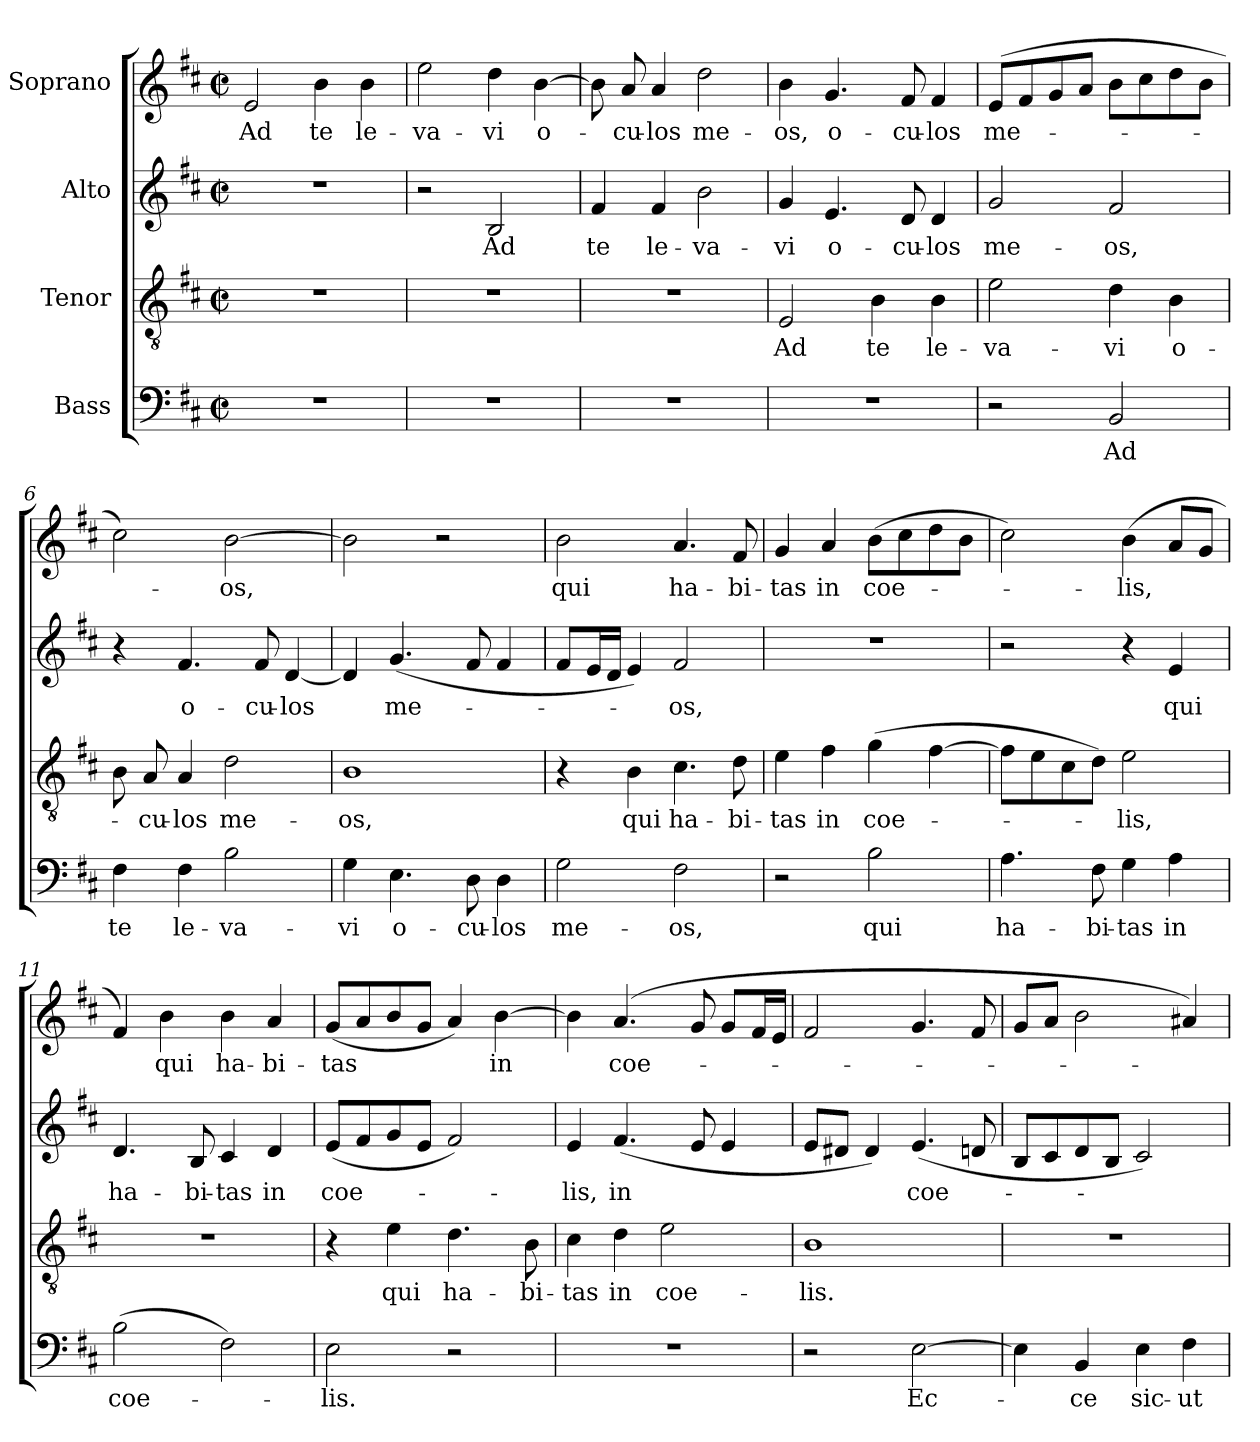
**kern	**text	**kern	**text	**kern	**text	**kern	**text
*part4	*part4	*part3	*part3	*part2	*part2	*part1	*part1
*staff4	*staff4	*staff3	*staff3	*staff2	*staff2	*staff1	*staff1
*I"Bass	*	*I"Tenor	*	*I"Alto	*	*I"Soprano	*
*clefF4	*	*clefGv2	*	*clefG2	*	*clefG2	*
*k[f#c#]	*	*k[f#c#]	*	*k[f#c#]	*	*k[f#c#]	*
*b:	*	*b:	*	*b:	*	*b:	*
*M2/2	*	*M2/2	*	*M2/2	*	*M2/2	*
*met(c|)	*	*met(c|)	*	*met(c|)	*	*met(c|)	*
=1	=1	=1	=1	=1	=1	=1	=1
1r	.	1r	.	1r	.	2e/	Ad
.	.	.	.	.	.	4b\	te
.	.	.	.	.	.	4b\	le-
=2	=2	=2	=2	=2	=2	=2	=2
1r	.	1r	.	2r	.	2ee\	-va-
.	.	.	.	2B/	Ad	4dd\	-vi
.	.	.	.	.	.	[4b\	o-
=3	=3	=3	=3	=3	=3	=3	=3
1r	.	1r	.	4f#/	te	8b\]	.
.	.	.	.	.	.	8a/	-cu-
.	.	.	.	4f#/	le-	4a/	-los
.	.	.	.	2b\	-va-	2dd\	me-
=4	=4	=4	=4	=4	=4	=4	=4
1r	.	2E/	Ad	4g/	-vi	4b\	-os,
.	.	.	.	4.e/	o-	4.g/	o-
.	.	4B\	te	.	.	.	.
.	.	.	.	8d/	-cu-	8f#/	-cu-
.	.	4B\	le-	4d/	-los	4f#/	-los
=5	=5	=5	=5	=5	=5	=5	=5
2r	.	2e\	-va-	2g/	me-	(8e/L	me-
.	.	.	.	.	.	8f#/	.
.	.	.	.	.	.	8g/	.
.	.	.	.	.	.	8a/J	.
2BB/	Ad	4d\	-vi	2f#/	-os,	8b\L	.
.	.	.	.	.	.	8cc#\	.
.	.	4B\	o-	.	.	8dd\	.
.	.	.	.	.	.	8b\J	.
!!LO:LB:g=z
=6	=6	=6	=6	=6	=6	=6	=6
4F#\	te	8B\	.	4r	.	2cc#\)	.
.	.	8A/	-cu-	.	.	.	.
4F#\	le-	4A/	-los	4.f#/	o-	.	.
2B\	-va-	2d\	me-	.	.	[2b\	-os,
.	.	.	.	8f#/	-cu-	.	.
.	.	.	.	[4d/	-los	.	.
=7	=7	=7	=7	=7	=7	=7	=7
4G\	-vi	1B	-os,	4d/]	.	2b\]	.
4.E\	o-	.	.	(4.g/	me-	.	.
.	.	.	.	.	.	2r	.
8D\	-cu-	.	.	8f#/	.	.	.
4D\	-los	.	.	4f#/	.	.	.
=8	=8	=8	=8	=8	=8	=8	=8
2G\	me-	4r	.	8f#/L	.	2b\	qui
.	.	.	.	16e/L	.	.	.
.	.	.	.	16d/JJ	.	.	.
.	.	4B\	qui	4e/)	.	.	.
2F#\	-os,	4.c#\	ha-	2f#/	-os,	4.a/	ha-
.	.	8d\	-bi-	.	.	8f#/	-bi-
=9	=9	=9	=9	=9	=9	=9	=9
2r	.	4e\	-tas	1r	.	4g/	-tas
.	.	4f#\	in	.	.	4a/	in
2B\	qui	(4g\	coe-	.	.	(8b\L	coe-
.	.	.	.	.	.	8cc#\	.
.	.	[4f#\	.	.	.	8dd\	.
.	.	.	.	.	.	8b\J	.
=10	=10	=10	=10	=10	=10	=10	=10
4.A\	ha-	8f#\L]	.	2r	.	2cc#\)	.
.	.	8e\	.	.	.	.	.
.	.	8c#\	.	.	.	.	.
8F#\	-bi-	8d\J)	.	.	.	.	.
4G\	-tas	2e\	-lis,	4r	.	(4b\	-lis,
4A\	in	.	.	4e/	qui	8a/L	.
.	.	.	.	.	.	8g/J	.
!!LO:PB:g=z
=11	=11	=11	=11	=11	=11	=11	=11
(2B\	coe-	1r	.	4.d/	ha-	4f#/)	.
.	.	.	.	.	.	4b\	qui
.	.	.	.	8B/	-bi-	.	.
2F#\)	.	.	.	4c#/	-tas	4b\	ha-
.	.	.	.	4d/	in	4a/	-bi-
=12	=12	=12	=12	=12	=12	=12	=12
2E\	-lis.	4r	.	(8e/L	coe-	(8g/L	-tas
.	.	.	.	8f#/	.	8a/	.
.	.	4e\	qui	8g/	.	8b/	.
.	.	.	.	8e/J	.	8g/J	.
2r	.	4.d\	ha-	2f#/)	.	4a/)	.
.	.	.	.	.	.	[4b\	in
.	.	8B\	-bi-	.	.	.	.
=13	=13	=13	=13	=13	=13	=13	=13
1r	.	4c#\	-tas	4e/	-lis,	4b\]	.
.	.	4d\	in	(4.f#/	in	(4.a/	coe-
.	.	2e\	coe-	.	.	.	.
.	.	.	.	8e/	.	8g/	.
.	.	.	.	4e/	.	8g/L	.
.	.	.	.	.	.	16f#/L	.
.	.	.	.	.	.	16e/JJ	.
=14	=14	=14	=14	=14	=14	=14	=14
2r	.	1B	-lis.	8e/L	.	2f#/	.
.	.	.	.	8d#X/J	.	.	.
.	.	.	.	4d#/)	.	.	.
[2E\	Ec-	.	.	(4.e/	coe-	4.g/	.
.	.	.	.	8dn/	.	8f#/	.
=15	=15	=15	=15	=15	=15	=15	=15
4E\]	.	1r	.	8B/L	.	8g/L	.
.	.	.	.	8c#/	.	8a/J	.
4BB/	-ce	.	.	8d/	.	2b\	.
.	.	.	.	8B/J	.	.	.
4E\	sic-	.	.	2c#/)	.	.	.
4F#\	-ut	.	.	.	.	4a#X/)	.
=	=	=	=	=	=	=	=
*-	*-	*-	*-	*-	*-	*-	*-
